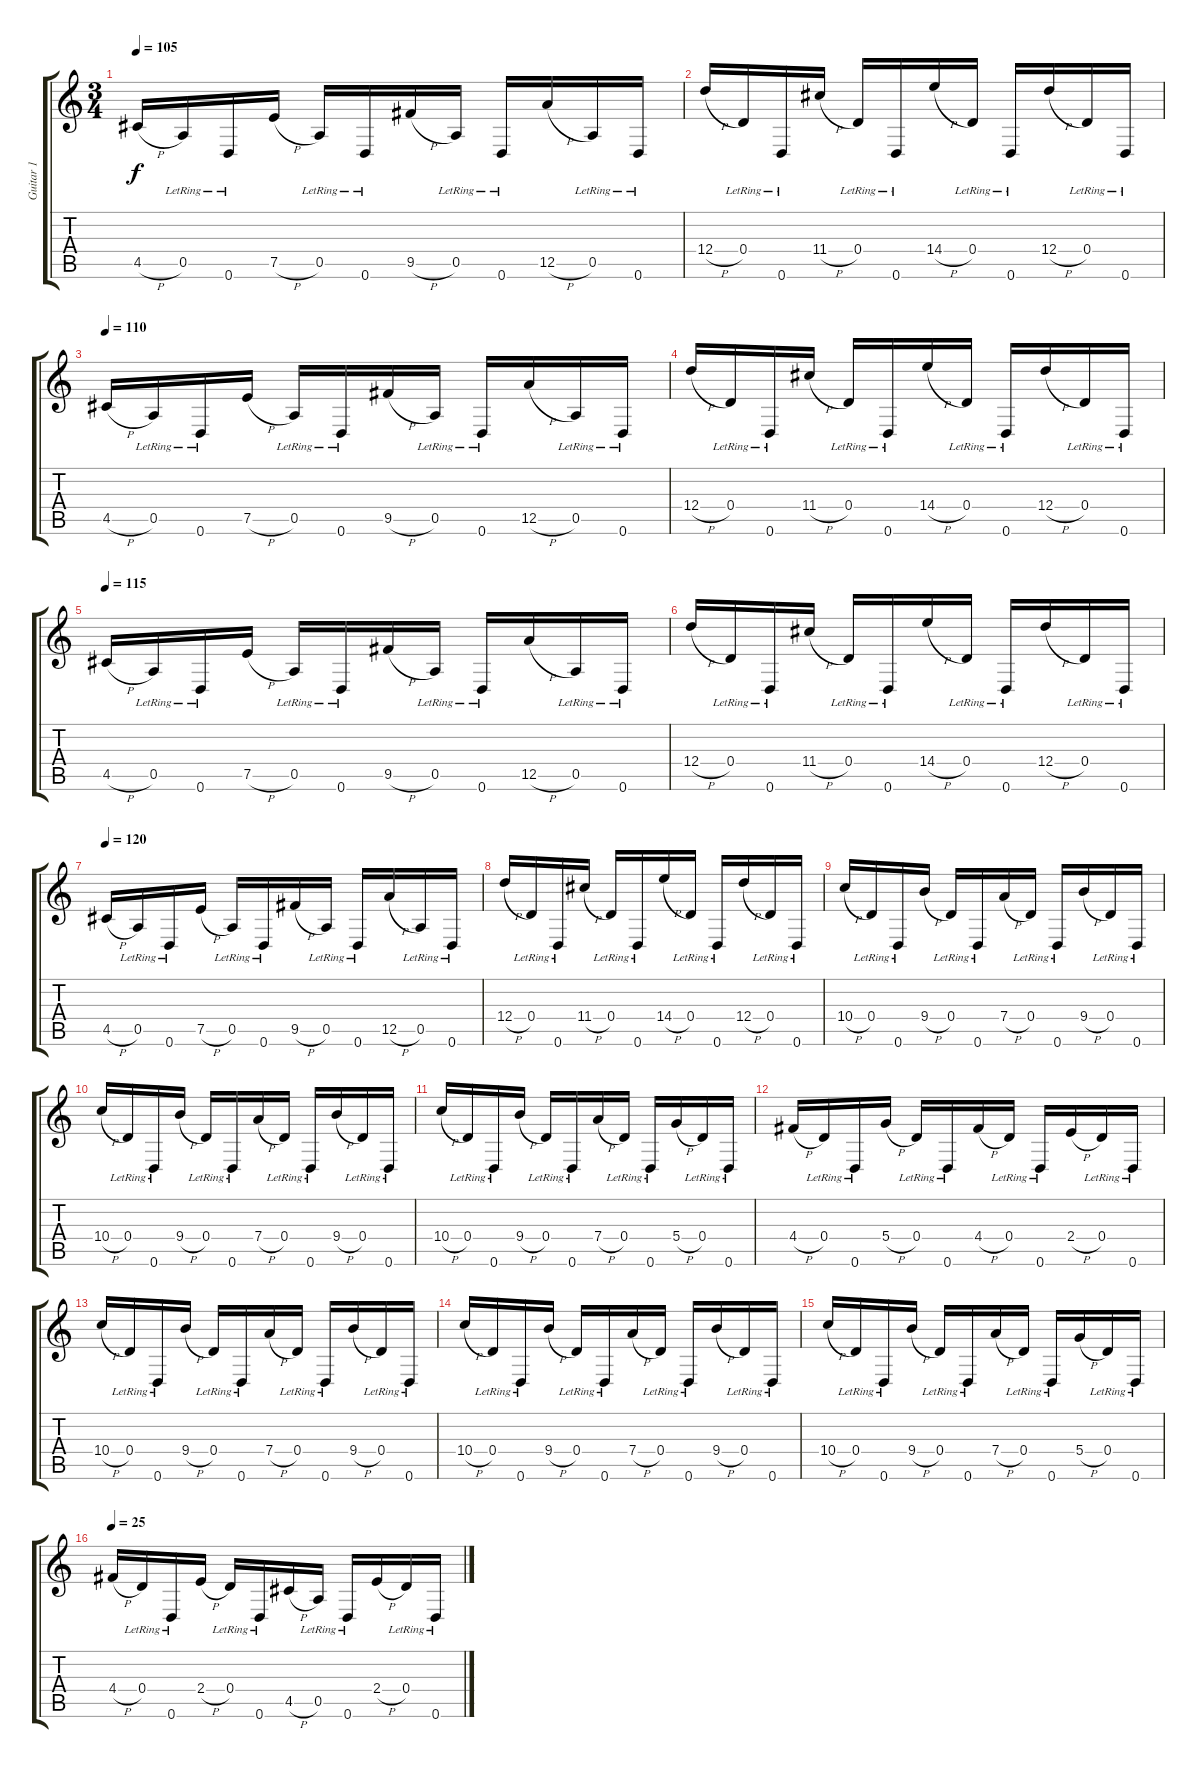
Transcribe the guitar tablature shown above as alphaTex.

\track ("Guitar 1" "Guitar 1") {instrument acousticguitarnylon}
\staff {score tabs}
\tuning (E4 B3 G3 D3 A2 D2) {hide}
\ts (3 4)
\tempo 105
\clef g2
\ks c
4.5{h}.16{dy f} 0.5{lr}.16 0.6{lr}.16 7.5{h}.16 0.5{lr}.16 0.6{lr}.16 9.5{h}.16 0.5{lr}.16 0.6{lr}.16 12.5{h}.16 0.5{lr}.16 0.6{lr}.16 |
12.4{h}.16 0.4{lr}.16 0.6{lr}.16 11.4{h}.16 0.4{lr}.16 0.6{lr}.16 14.4{h}.16 0.4{lr}.16 0.6{lr}.16 12.4{h}.16 0.4{lr}.16 0.6{lr}.16 |
\tempo 110
4.5{h}.16 0.5{lr}.16 0.6{lr}.16 7.5{h}.16 0.5{lr}.16 0.6{lr}.16 9.5{h}.16 0.5{lr}.16 0.6{lr}.16 12.5{h}.16 0.5{lr}.16 0.6{lr}.16 |
12.4{h}.16 0.4{lr}.16 0.6{lr}.16 11.4{h}.16 0.4{lr}.16 0.6{lr}.16 14.4{h}.16 0.4{lr}.16 0.6{lr}.16 12.4{h}.16 0.4{lr}.16 0.6{lr}.16 |
\tempo 115
4.5{h}.16 0.5{lr}.16 0.6{lr}.16 7.5{h}.16 0.5{lr}.16 0.6{lr}.16 9.5{h}.16 0.5{lr}.16 0.6{lr}.16 12.5{h}.16 0.5{lr}.16 0.6{lr}.16 |
12.4{h}.16 0.4{lr}.16 0.6{lr}.16 11.4{h}.16 0.4{lr}.16 0.6{lr}.16 14.4{h}.16 0.4{lr}.16 0.6{lr}.16 12.4{h}.16 0.4{lr}.16 0.6{lr}.16 |
\tempo 120
4.5{h}.16 0.5{lr}.16 0.6{lr}.16 7.5{h}.16 0.5{lr}.16 0.6{lr}.16 9.5{h}.16 0.5{lr}.16 0.6{lr}.16 12.5{h}.16 0.5{lr}.16 0.6{lr}.16 |
12.4{h}.16 0.4{lr}.16 0.6{lr}.16 11.4{h}.16 0.4{lr}.16 0.6{lr}.16 14.4{h}.16 0.4{lr}.16 0.6{lr}.16 12.4{h}.16 0.4{lr}.16 0.6{lr}.16 |
10.4{h}.16 0.4{lr}.16 0.6{lr}.16 9.4{h}.16 0.4{lr}.16 0.6{lr}.16 7.4{h}.16 0.4{lr}.16 0.6{lr}.16 9.4{h}.16 0.4{lr}.16 0.6{lr}.16 |
10.4{h}.16 0.4{lr}.16 0.6{lr}.16 9.4{h}.16 0.4{lr}.16 0.6{lr}.16 7.4{h}.16 0.4{lr}.16 0.6{lr}.16 9.4{h}.16 0.4{lr}.16 0.6{lr}.16 |
10.4{h}.16 0.4{lr}.16 0.6{lr}.16 9.4{h}.16 0.4{lr}.16 0.6{lr}.16 7.4{h}.16 0.4{lr}.16 0.6{lr}.16 5.4{h}.16 0.4{lr}.16 0.6{lr}.16 |
4.4{h}.16 0.4{lr}.16 0.6{lr}.16 5.4{h}.16 0.4{lr}.16 0.6{lr}.16 4.4{h}.16 0.4{lr}.16 0.6{lr}.16 2.4{h}.16 0.4{lr}.16 0.6{lr}.16 |
10.4{h}.16 0.4{lr}.16 0.6{lr}.16 9.4{h}.16 0.4{lr}.16 0.6{lr}.16 7.4{h}.16 0.4{lr}.16 0.6{lr}.16 9.4{h}.16 0.4{lr}.16 0.6{lr}.16 |
10.4{h}.16 0.4{lr}.16 0.6{lr}.16 9.4{h}.16 0.4{lr}.16 0.6{lr}.16 7.4{h}.16 0.4{lr}.16 0.6{lr}.16 9.4{h}.16 0.4{lr}.16 0.6{lr}.16 |
10.4{h}.16 0.4{lr}.16 0.6{lr}.16 9.4{h}.16 0.4{lr}.16 0.6{lr}.16 7.4{h}.16 0.4{lr}.16 0.6{lr}.16 5.4{h}.16 0.4{lr}.16 0.6{lr}.16 |
\tempo 25
4.4{h}.16 0.4{lr}.16 0.6{lr}.16 2.4{h}.16 0.4{lr}.16 0.6{lr}.16 4.5{h}.16 0.5{lr}.16 0.6{lr}.16 2.4{h}.16 0.4{lr}.16 0.6{lr}.16
